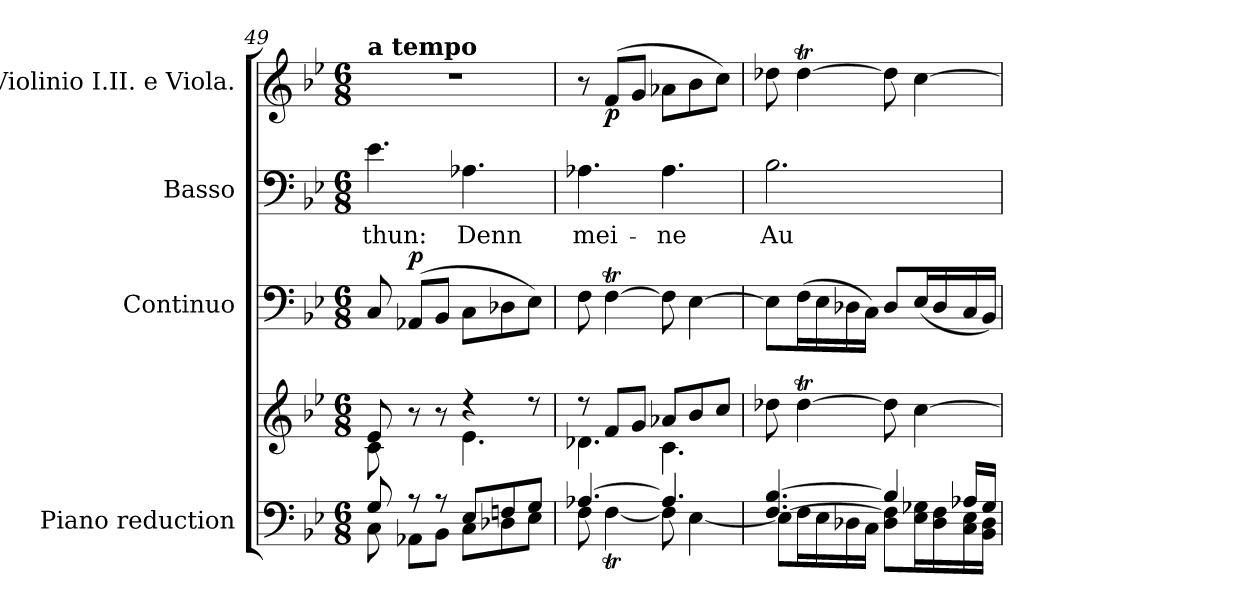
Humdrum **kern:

**kern	**kern	**kern	**dynam	**kern	**text	**kern	**dynam
*part4	*part4	*part3	*part3	*part2	*part2	*part1	*part1
*staff5	*staff4	*staff3	*staff3	*staff2	*staff2	*staff1	*staff1
*I"Piano reduction	*	*I"Continuo	*	*I"Basso	*	*I"Violinio I.II. e Viola.	*
*I'Pno	*	*	*	*	*	*	*
*clefF4	*clefG2	*clefF4	*	*clefF4	*	*clefG2	*
*k[b-e-]	*k[b-e-]	*k[b-e-]	*	*k[b-e-]	*	*k[b-e-]	*
*M6/8	*M6/8	*M6/8	*	*M6/8	*	*M6/8	*
=49	=49	=49	=49	=49	=49	=49	=49
*^	*^	*	*	*	*	*	*
!	!	!	!	!	!	!	!	!LO:TX:a:B:t=a tempo	!
!	!	!	!	!	!	!	!LO:LY:b	!	!
8G/	8C\	8e-/	8c\	8C/	.	4.e-\	thun:	2.r	.
!	!	!	!	!	!LO:DY:a	!	!	!	!
8r	8AA-X\L	8r	8ryy	(8AA-X/L	p	.	.	.	.
8r	8BB-\J	8r	8ryy	8BB-/J	.	.	.	.	.
!	!	!	!	!	!	!	!LO:LY:b	!	!
8E-/L	8C\L	4r	4.e-\	8C\L	.	4.A-X\	Denn	.	.
8Fn/	8D-X\	.	.	8D-X\	.	.	.	.	.
8G/J	8E-\J	8r	.	8E-\J)	.	.	.	.	.
=50	=50	=50	=50	=50	=50	=50	=50	=50	=50
!	!	!	!	!	!	!	!LO:LY:b	!	!
[4.A-X/	8F\	8r	4.d-X\	8F\	.	4.A-X\	mei-	8r	.
!	!	!	!	!	!	!	!	!	!LO:DY:b
.	[4FT\	8f/L	.	[4FT\	.	.	.	(8f/L	p
.	.	8g/J	.	.	.	.	.	8g/J	.
!	!	!	!	!	!	!	!LO:LY:b	!	!
4.A-/]	8F\]	8a-X/L	4.c\	8F\]	.	4.A-\	-ne	8a-X\L	.
.	[4E-\	8b-/	.	[4E-\	.	.	.	8b-\	.
.	.	8cc/J	.	.	.	.	.	8cc\J)	.
*	*	*v	*v	*	*	*	*	*	*
=51	=51	=51	=51	=51	=51	=51	=51	=51
!	!	!	!	!	!	!LO:LY:b	!	!
[4.F/ [4.B-/	8E-\L]	8dd-X\	8E-\L]	.	2.B-\	Au-	8dd-X\	.
.	16F\L	[4dd-T\	(16F\L	.	.	.	[4dd-T\	.
.	16E-\	.	16E-\	.	.	.	.	.
.	16D-X\	.	16D-X\	.	.	.	.	.
.	16C\JJ	.	16C\JJ)	.	.	.	.	.
4B-/]	8D-\ 8F\]L	8dd-\]	8D-/L	.	.	.	8dd-\]	.
.	16E-\ 16G-X\L	[>4cc\	(16E-/L	.	.	.	[4cc\	.
.	16D-\ 16F\	.	16D-/	.	.	.	.	.
16A-X/LL	16C\ 16E-\	.	16C/	.	.	.	.	.
16G-/JJ	16BB-\ 16D-\JJ	.	16BB-/JJ)	.	.	.	.	.
*v	*v	*	*	*	*	*	*	*
=	=	=	=	=	=	=	=
*-	*-	*-	*-	*-	*-	*-	*-
